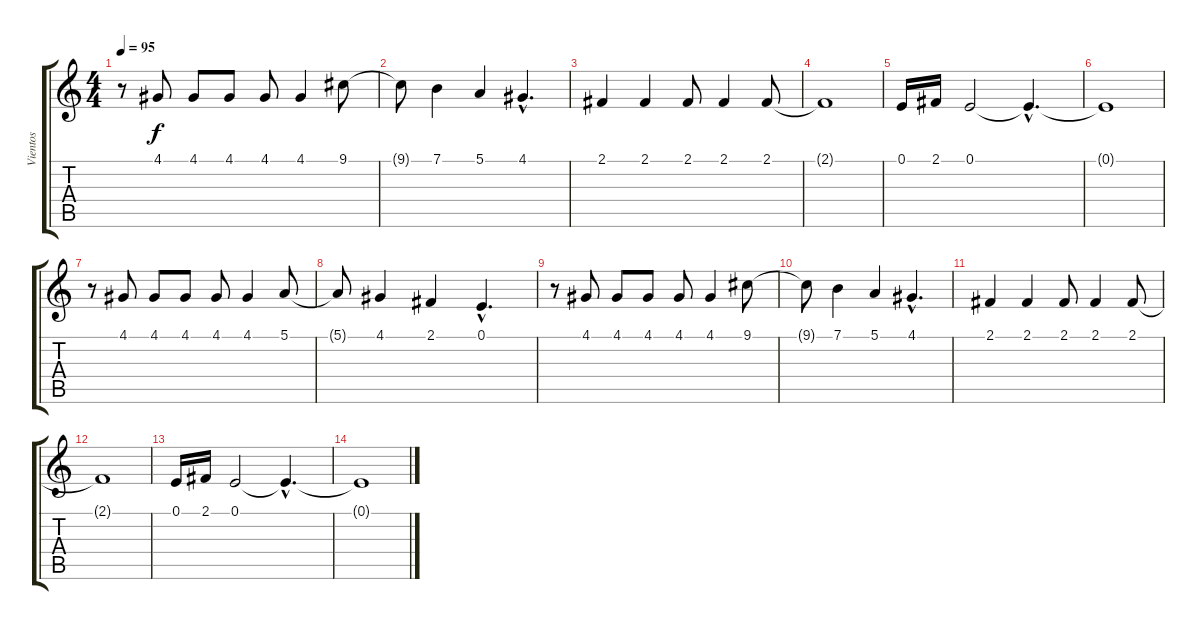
\track ("Vientos" "Vientos") {instrument brasssection}
\staff {score tabs}
\tuning (E4 B3 G3 D3 A2 E2) {hide}
\ts (4 4)
\tempo 95
\clef g2
\ks c
r.8{dy f} 4.1.8 4.1.8 4.1.8 4.1.8 4.1.4 9.1.8 |
9.1{t}.8 7.1.4 5.1.4 4.1{hac}.4{d} |
2.1.4 2.1.4 2.1.8 2.1.4 2.1.8 |
2.1{t}.1 |
0.1.16 2.1.16 0.1.2 0.1{hac t}.4{d} |
0.1{t}.1 |
r.8 4.1.8 4.1.8 4.1.8 4.1.8 4.1.4 5.1.8 |
5.1{t}.8 4.1.4 2.1.4 0.1{hac}.4{d} |
r.8 4.1.8 4.1.8 4.1.8 4.1.8 4.1.4 9.1.8 |
9.1{t}.8{volume 0} 7.1.4 5.1.4 4.1{hac}.4{d} |
2.1.4 2.1.4 2.1.8 2.1.4 2.1.8 |
2.1{t}.1 |
0.1.16 2.1.16 0.1.2 0.1{hac t}.4{d} |
0.1{t}.1
